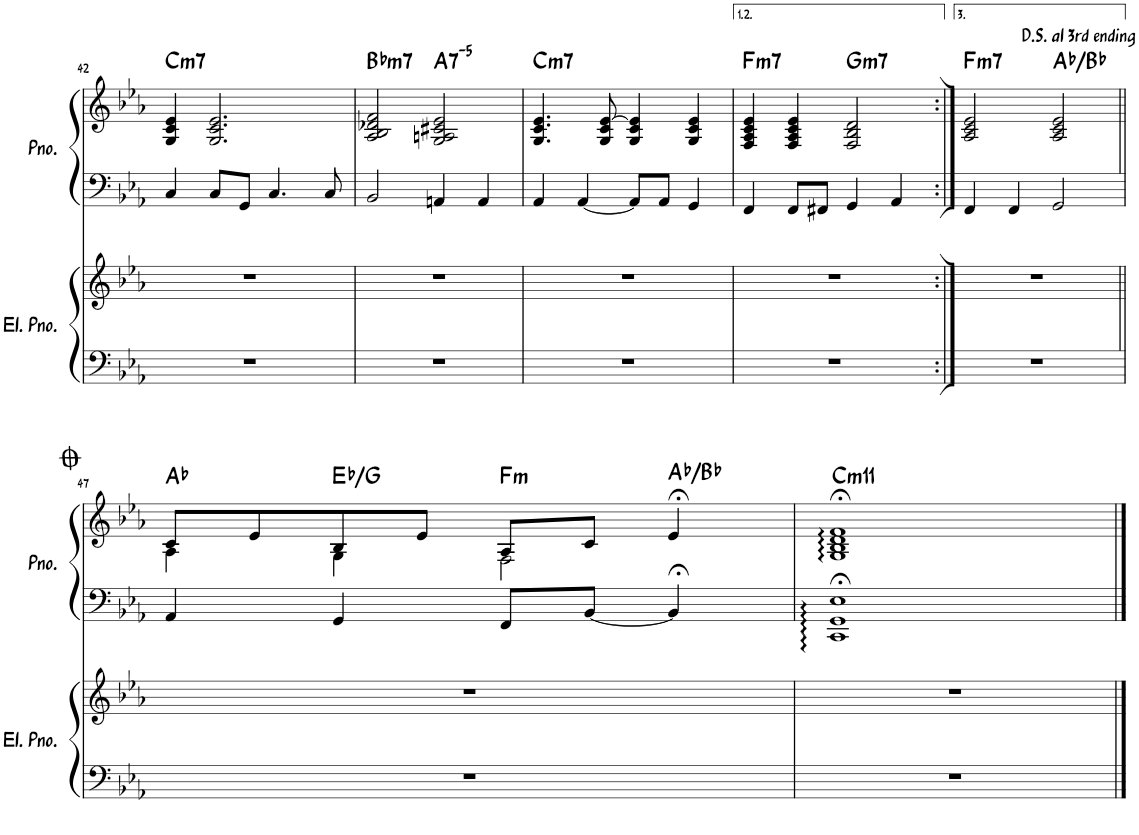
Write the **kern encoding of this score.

**kern	**kern	**kern	**kern	**harte
*part2	*part2	*part1	*part1	*part1
*staff4	*staff3	*staff2	*staff1	*
*I"Electric Piano	*	*I"Piano	*	*
*I'El. Pno.	*	*I'Pno.	*	*
!!LO:PB:g=z
*clefF4	*clefG2	*clefF4	*clefG2	*
*k[b-e-a-]	*k[b-e-a-]	*k[b-e-a-]	*k[b-e-a-]	*
*M2/2	*M2/2	*M2/2	*M2/2	*
*met(c|)	*met(c|)	*met(c|)	*met(c|)	*
=42	=42	=42	=42	=42
!	!	!	!	!LO:H:kt=m7
1r	1r	4C/	4G/ 4c/ 4e-/	C:min7
.	.	8C/L	2.G/ 2.c/ 2.e-/	.
.	.	8GG/J	.	.
.	.	4.C/	.	.
.	.	8C/	.	.
=43	=43	=43	=43	=43
!	!	!	!	!LO:H:kt=m7
1r	1r	2BB-/	2A-/ 2B-/ 2d-X/ 2f/	Bb:min7
!	!	!	!	!LO:H:kt=7
.	.	4AAn/	2G/ 2An/ 2c#X/ 2e-/	A:(3,b5,b7)
.	.	4AA/	.	.
=44	=44	=44	=44	=44
!	!	!	!	!LO:H:kt=m7
1r	1r	4AA-/	4.G/ 4.c/ 4.e-/	C:min7
.	.	[4AA-/	.	.
.	.	.	8G/ 8c/ [8e-/	.
.	.	8AA-/L]	4G/ 4c/ 4e-/]	.
.	.	8AA-/J	.	.
.	.	4GG/	4G/ 4c/ 4e-/	.
=45	=45	=45	=45	=45
!	!	!	!	!LO:H:kt=m7
1r	1r	4FF/	4F/ 4A-/ 4c/ 4e-/	F:min7
.	.	8FF/L	4F/ 4A-/ 4c/ 4e-/	.
.	.	8FF#X/J	.	.
!	!	!	!	!LO:H:kt=m7
.	.	4GG/	2F/ 2B-/ 2d/	G:min7
.	.	4AA-/	.	.
=46:|!	=46:|!	=46:|!	=46:|!	=46:|!
!	!	!	!	!LO:H:kt=m7
1r	1r	4FF/	2A-/ 2c/ 2e-/	F:min7
.	.	4FF/	.	.
!	!	!	!LO:TX:a:t=D.S. al 3rd ending	!
.	.	2GG/	2A-/ 2c/ 2e-/	Ab:maj/2
!!LO:LB:g=z
=47||	=47||	=47||	=47||	=47||
*	*	*	*^	*
1r	1r	4AA-/	8c/L	4A-\	Ab:maj
.	.	.	8e-/	.	.
.	.	4GG/	8B-/	4G\	Eb:maj/3
.	.	.	8e-/J	.	.
!	!	!	!	!	!LO:H:kt=m
.	.	8FF/L	8A-/L	2F\	F:min
.	.	[8BB-/J	8c/J	.	.
.	.	4BB-;</]	4e-;</	.	Ab:maj/2
*	*	*	*v	*v	*
=48	=48	=48	=48	=48
!	!	!	!	!LO:H:kt=m11
1r	1r	1CC:;< 1GG:;< 1E-:;<	1G:;< 1B-:;< 1d:;< 1f:;<	C:min9(11)
==	==	==	==	==
*-	*-	*-	*-	*-
